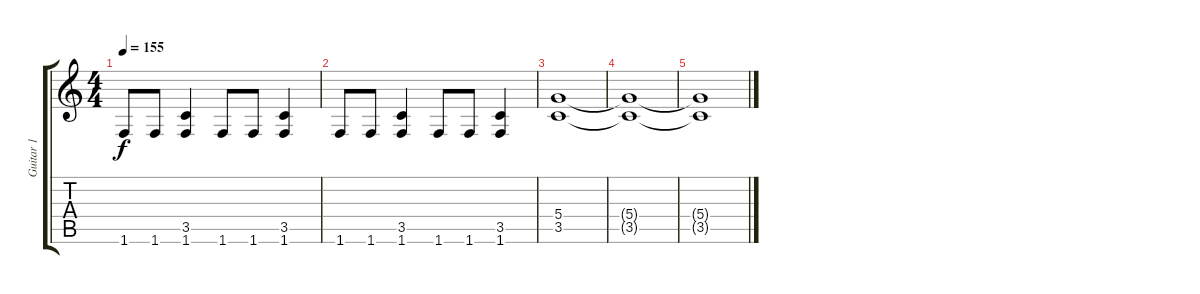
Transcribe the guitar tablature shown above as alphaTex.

\track ("Guitar 1" "Guitar 1") {instrument distortionguitar}
\staff {score tabs}
\tuning (E4 B3 G3 D3 A2 E2) {hide}
\ts (4 4)
\tempo 155
\clef g2
\ks c
1.6.8{dy f} 1.6.8 (3.5 1.6).4 1.6.8 1.6.8 (3.5 1.6).4 |
1.6.8 1.6.8 (3.5 1.6).4 1.6.8 1.6.8 (3.5 1.6).4 |
(5.4 3.5).1 |
(5.4{t} 3.5{t}).1{volume 0} |
(5.4{t} 3.5{t}).1
